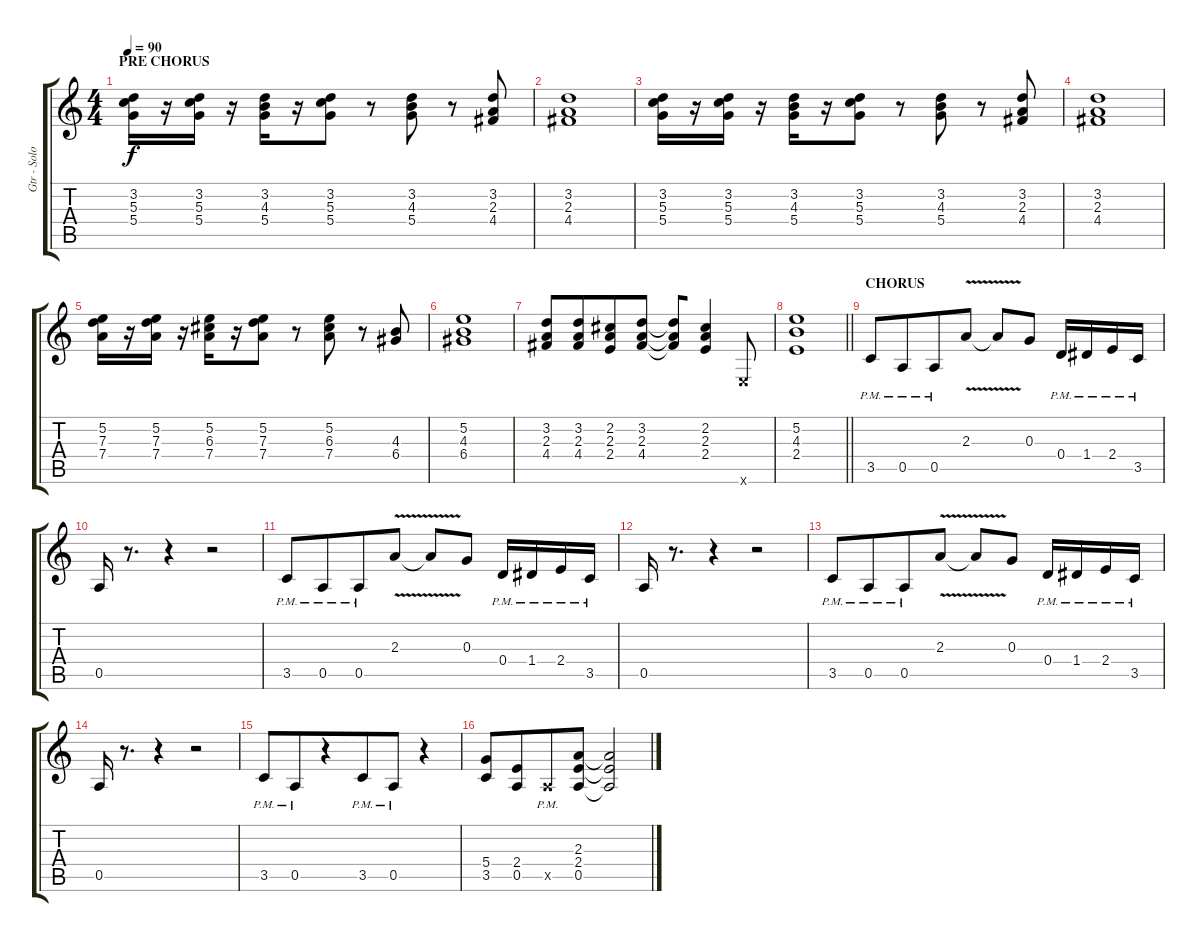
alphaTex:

\track ("Gtr - Solo" "Gtr - Solo") {instrument overdrivenguitar}
\staff {score tabs}
\tuning (E4 B3 G3 D3 A2 E2) {hide}
\ts (4 4)
\section ("" "PRE CHORUS")
\tempo 90
\clef g2
\ks c
(3.2 5.3 5.4).16{dy f} r.16 (3.2 5.3 5.4).16 r.16 (3.2 4.3 5.4).16 r.16 (3.2 5.3 5.4).8 r.8 (3.2 4.3 5.4).8 r.8 (3.2 2.3 4.4).8 |
(3.2 2.3 4.4).1 |
(3.2 5.3 5.4).16 r.16 (3.2 5.3 5.4).16 r.16 (3.2 4.3 5.4).16 r.16 (3.2 5.3 5.4).8 r.8 (3.2 4.3 5.4).8 r.8 (3.2 2.3 4.4).8 |
(3.2 2.3 4.4).1 |
(5.2 7.3 7.4).16 r.16 (5.2 7.3 7.4).16 r.16 (5.2 6.3 7.4).16 r.16 (5.2 7.3 7.4).8 r.8 (5.2 6.3 7.4).8 r.8 (4.3 6.4).8 |
(5.2 4.3 6.4).1 |
(3.2 2.3 4.4).8 (3.2 2.3 4.4).8{beam merge} (2.2 2.3 2.4).8 (3.2 2.3 4.4).8 (3.2{t} 2.3{t} 4.4{t}).8{beam merge} (2.2 2.3 2.4).4 0.6{x}.8 |
\barLineRight lightlight
(5.2 4.3 2.4).1 |
\section ("" "CHORUS")
3.5{pm}.8 0.5{pm}.8{beam merge} 0.5{pm}.8 2.3{v}.8 2.3{t}.8 0.3.8 0.4{pm}.16 1.4{pm}.16 2.4{pm}.16 3.5{pm}.16 |
0.5.16 r.8{d} r.4 r.2 |
3.5{pm}.8 0.5{pm}.8{beam merge} 0.5{pm}.8 2.3{v}.8 2.3{t}.8 0.3.8 0.4{pm}.16 1.4{pm}.16 2.4{pm}.16 3.5{pm}.16 |
0.5.16 r.8{d} r.4 r.2 |
3.5{pm}.8 0.5{pm}.8{beam merge} 0.5{pm}.8 2.3{v}.8 2.3{t}.8 0.3.8 0.4{pm}.16 1.4{pm}.16 2.4{pm}.16 3.5{pm}.16 |
0.5.16 r.8{d} r.4 r.2 |
3.5{pm}.8 0.5{pm}.8{beam merge} r.4 3.5{pm}.8 0.5{pm}.8{beam merge} r.4 |
(5.4 3.5).8 (2.4 0.5).8{beam merge} 0.5{pm x}.8 (2.3 2.4 0.5).8 (2.3{t} 2.4{t} 0.5{t}).2
